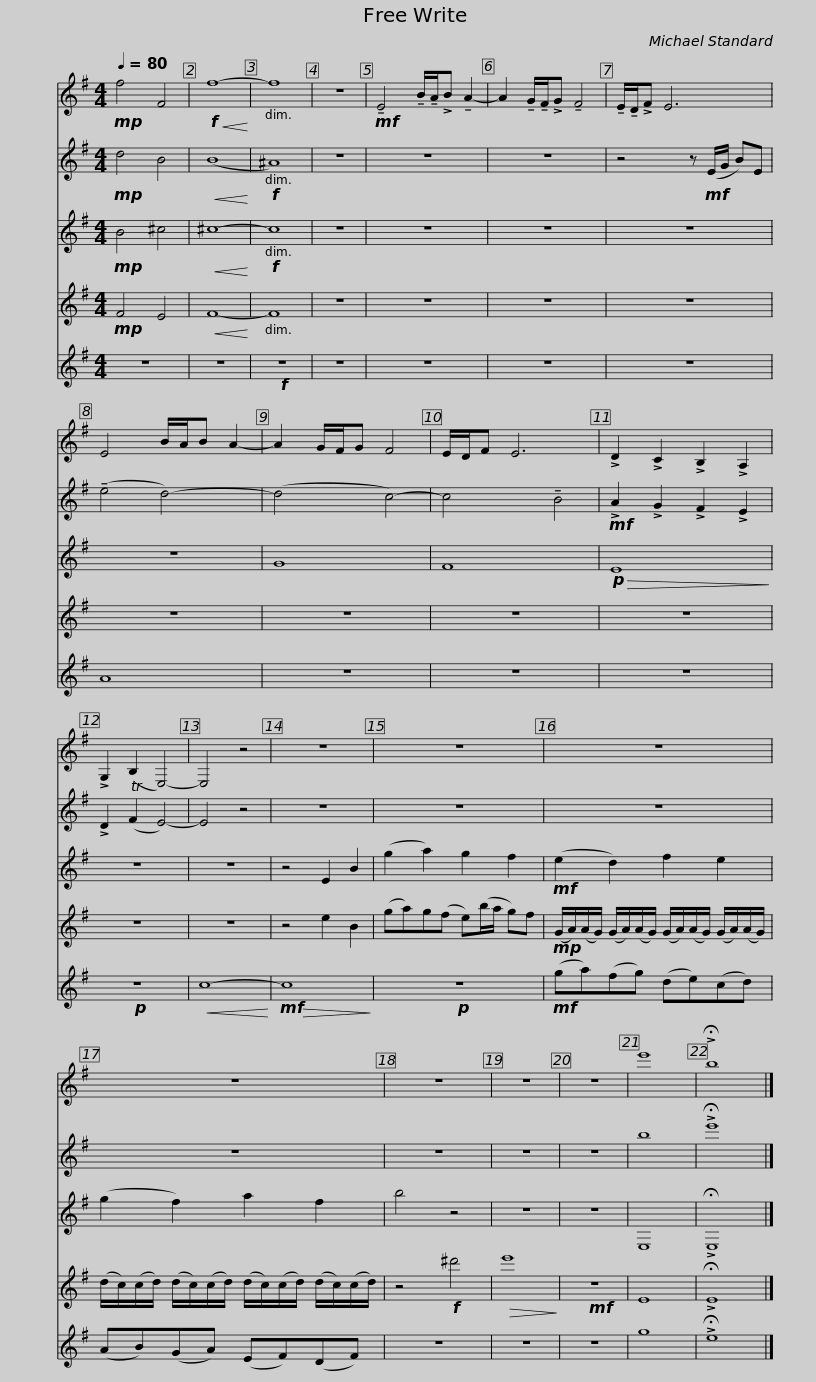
X:1
%%score 1 2 3 4 5
L:1/8
Q:1/4=80
M:4/4
I:linebreak $
K:none
V:1 treble transpose=-7
V:2 treble transpose=-7
V:3 treble transpose=-7
V:4 treble transpose=-7
V:5 treble transpose=-7
V:1
[K:G]!mp! f4 F4 |!f!!<(! f8-!<)! | f8 | z8 |!mf! !tenuto!E4 !tenuto!B/!tenuto!A/!>!B !tenuto!A2- | %5
 A2 !tenuto!G/!tenuto!F/!>!G !tenuto!F4 | !tenuto!E/!tenuto!D/!>!F E6 | E4 B/A/B A2- |$ A2 G/F/G F4 | E/D/F E6 | %10
 !>!D2 !>!C2 !>!B,2 !>!A,2 | !>!G,2 (B,2 E,4-) | E,4 z4 | z8 | z8 |$ %15
 z8 | z8 | z8 | z8 | z8 | %20
 e'8 | !>!!fermata!b8 |] %22
V:2
[K:G]!mp! d4 B4 |!<(! (B8!<)! |!f! ^A8) | z8 | z8 | %5
 z8 | z4 z!mf! (E/G/ B)E | (!tenuto!e4 d4-) |$ (d4 c4-) | c4 !tenuto!B4 | %10
!mf! !>!A2 !>!G2 !>!F2 !>!E2 | !>!D2 (TF2 E4-) | E4 z4 | z8 | z8 |$ %15
 z8 | z8 | z8 | z8 | z8 | %20
 b8 | !>!!fermata!e'8 |] %22
V:3
[K:G]!mp! B4 ^c4 |!<(! ^c8-!<)! |!f! c8 | z8 | z8 | %5
 z8 | z8 | z8 |$ G8 | F8 | %10
!p!!>(! E8!>)! | z8 | z8 | z4 E2 B2 | (g2 a2) g2 f2 |$ %15
!mf! (e2 d2) f2 e2 | (g2 f2) a2 f2 | b4 z4 | z8 | z8 | %20
 E,8 | !>!!fermata!E,8 |] %22
V:4
[K:G]!mp! F4 E4 |!<(! F8-!<)! | F8 | z8 | z8 | %5
 z8 | z8 | z8 |$ z8 | z8 | %10
 z8 | z8 | z8 | z4 e2 B2 | (ga)g(f e)(b/a/ g)f |$ %15
!mp! (G/A/)(A/G/) (G/A/)(A/G/) (G/A/)(A/G/) (G/A/)(A/G/) | (d/c/)(c/d/) (d/c/)(c/d/) (d/c/)(c/d/) (d/c/)(c/d/) | z4!f! ^d'4 |!>(! e'8!>)! |!mf! z8 | %20
 E8 | !>!!fermata!E8 |] %22
V:5
[K:G] z8 | z8 |!f! z8 | z8 | z8 | %5
 z8 | z8 | A8 |$ z8 | z8 | %10
 z8 |!p! z8 |!<(! c8-!<)! |!mf!!>(! c8!>)! |!p! z8 |$ %15
!mf! (ga)(fg) (de)(cd) | (AB)(GA) (EF)(DF) | z8 | z8 | z8 | %20
 g8 | !>!!fermata!e8 |] %22
